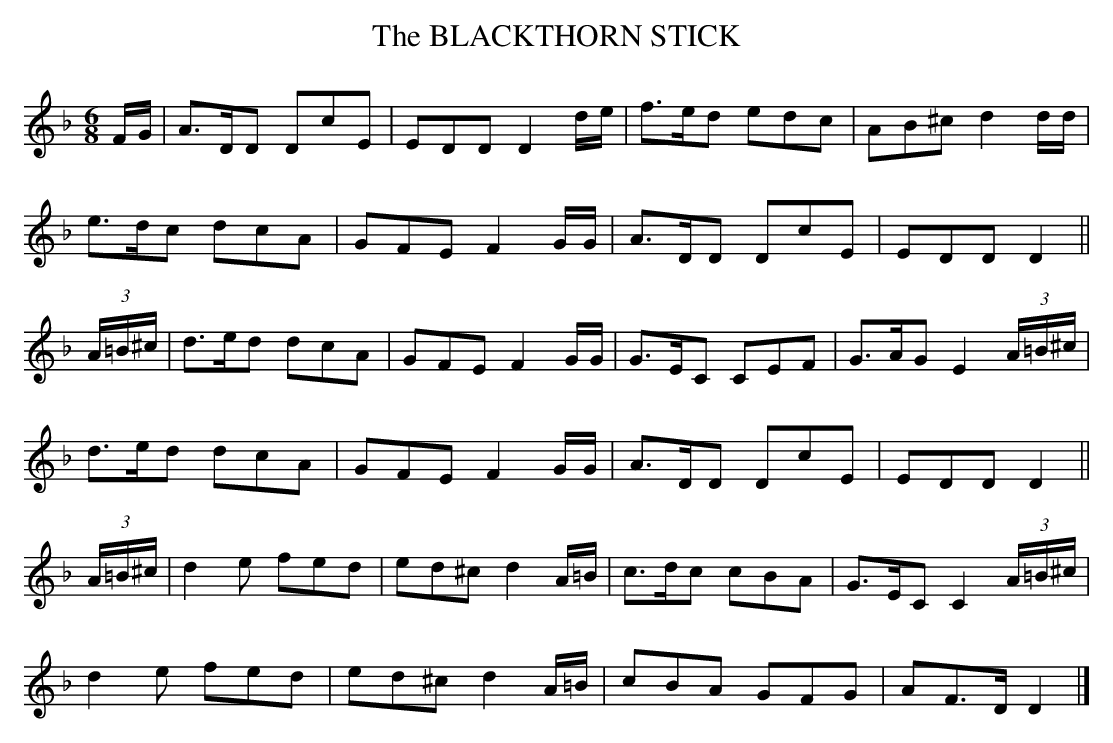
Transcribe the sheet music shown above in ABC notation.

X:1
T:BLACKTHORN STICK, The
Y:"playfully"
M:6/8
L:1/8
K:Dm
F/G/|A>DD DcE|EDD D2d/e/|f>ed edc|AB^c d2d/d/|
e>dc dcA|GFE F2G/G/|A>DD DcE|EDD D2||
(3A/=B/^c/|d>ed dcA|GFE F2G/G/|G>EC CEF|\
G>AG E2 (3A/=B/^c/|
d>ed dcA|GFE F2G/G/|A>DD DcE|EDD D2||
(3A/=B/^c/|d2e fed|ed^c d2A/=B/|c>dc cBA|\
G>EC C2 (3A/=B/^c/|
d2e fed|ed^c d2A/=B/|cBA GFG|AF>D D2|]
